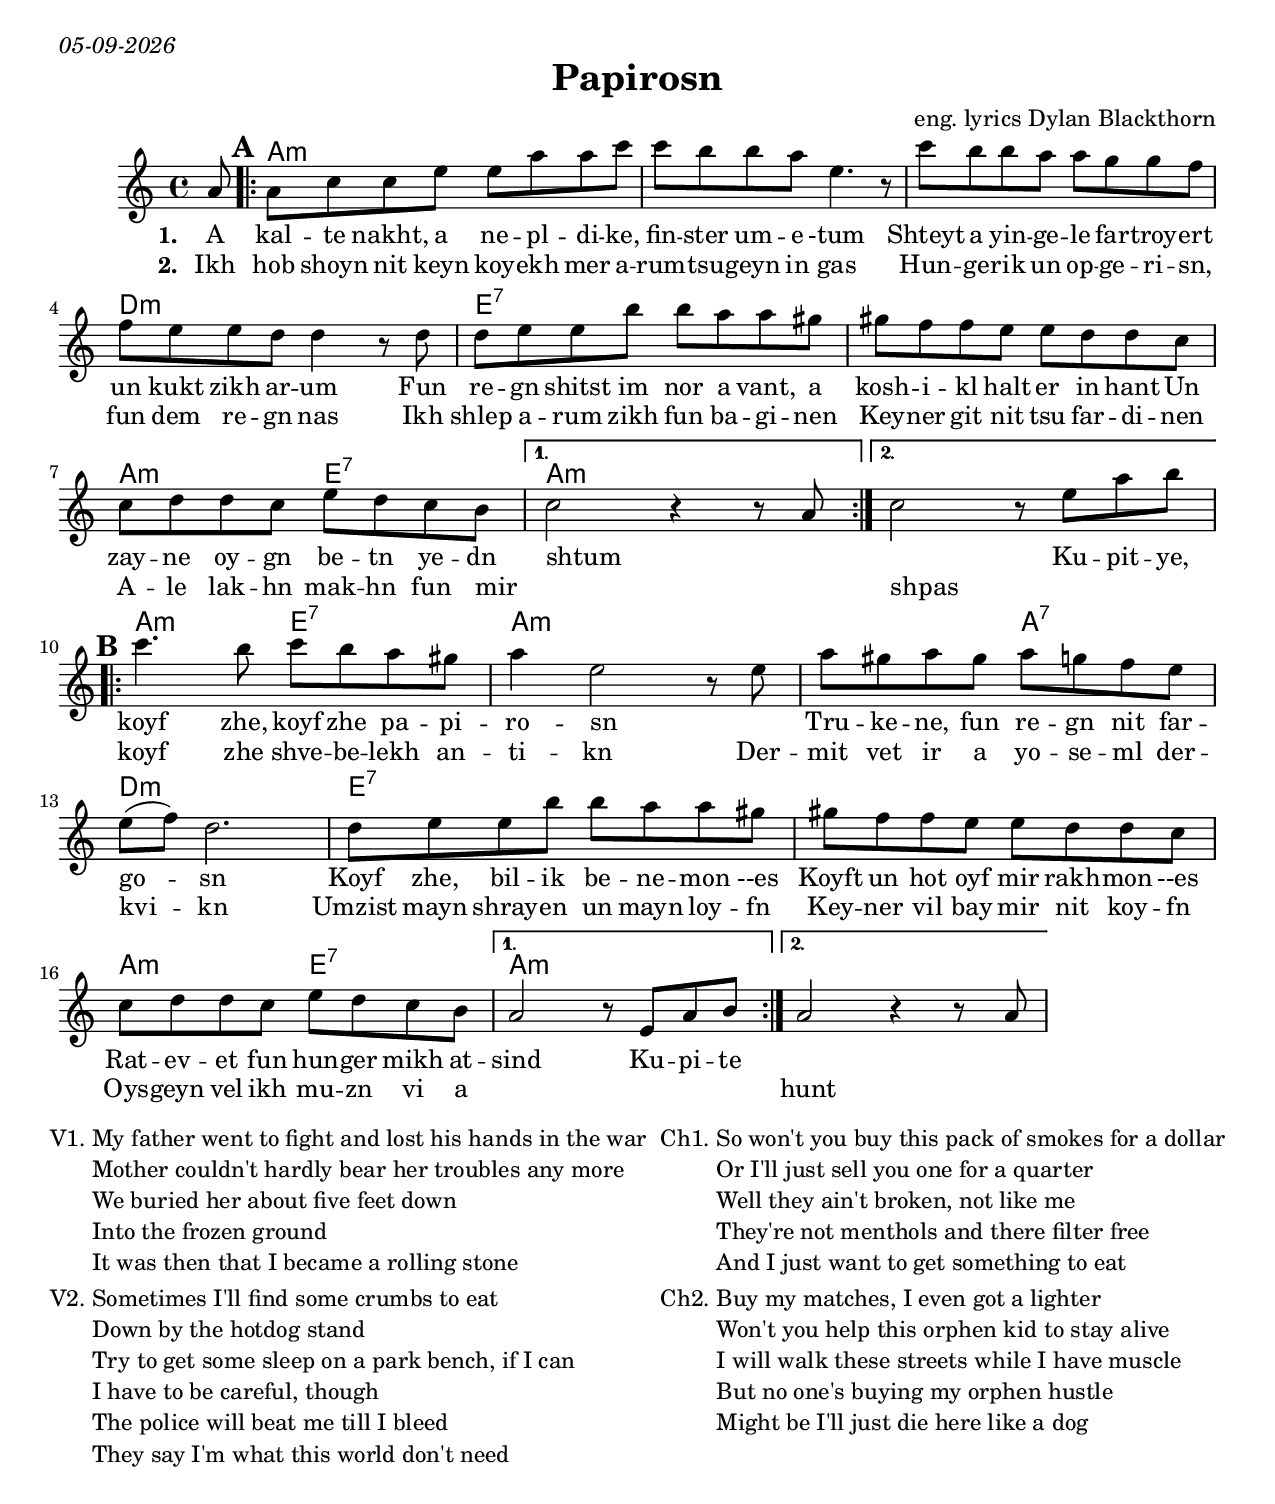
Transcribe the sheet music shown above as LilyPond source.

\version "2.18.0"
\include "english.ly"
\paper{
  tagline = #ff
  print-all-headers = ##t
  #(set-paper-size "letter")
}
date = #(strftime "%d-%m-%Y" (localtime (current-time)))

\markup{ \italic{ \date }  }

%\markup{ Got something to say? }

global = {
  \clef treble
  \key b \minor
  \time 4/4
  \set Score.markFormatter = #format-mark-box-alphabet
}

%#################################### Melody ########################
%melody =  \transpose c d \relative c' {  %transpose for clarinet
melody = \relative c'' {
  \global
  \partial 8 b8   %lead in notes

  \repeat volta 2{
    \mark \default
    b8 d d fs fs b b d
    d8 cs cs b fs4. r8
    d'8 cs cs b b a a g
    g8 fs fs e e4 r8 e

    e8 fs fs cs' cs b b as|
    as8 g g fs fs e e d
    d8 e e d fs e d cs
  }
  \alternative {
    { d2 r4 r8 b}
    { d2 r8 fs b cs}
  }
  \break
  \repeat volta 2{
    \mark \default
    d4. cs8 d cs b as
    b4 fs2 r8 fs
    b8 as b as b a g fs
    fs8(g) e2.

    e8 fs fs cs' cs b b as
    as g g fs fs e e d
    d e e d fs e d cs
  }

  \alternative {
    {b2 r8 fs b cs }
    {b2 r4 r8 b }
  }

}
%################################# Lyrics #####################
\addlyrics{ \set stanza = #"1. "
            A kal -- te nakht, a ne -- pl -- di -- ke, fin -- ster um -- e -tum
            Shteyt a yin -- ge -- le far -- troy -- ert un kukt zikh ar -- um
            Fun re -- gn shitst im nor a vant, a kosh -- i -- kl halt er in hant
            Un zay -- ne oy -- gn be -- tn ye -- dn shtum
            _ _
            Ku -- pit -- ye, koyf zhe, koyf zhe pa -- pi -- ro -- sn
            _ Tru -- ke -- ne, fun re -- gn nit far -- go -- sn
            Koyf zhe, bil -- ik be -- ne -- mon --es
            Koyft un hot oyf mir rakh -- mon --es
            Rat -- ev -- et fun hun -- ger mikh at -- sind
            Ku -- pi -- te
}

\addlyrics{ \set stanza = #"2. "
            Ikh hob shoyn nit keyn koy -- ekh mer a -- rum -- tsu -- geyn in gas
            Hun -- ge -- rik un op -- ge -- ri -- sn, fun dem re -- gn nas
            Ikh shlep a -- rum zikh fun ba -- gi -- nen
            Key -- ner git nit tsu far -- di -- nen
            A -- le lak -- hn mak -- hn fun mir _   _ shpas
            _  _ _
            koyf zhe shve -- be -- lekh an -- ti -- kn
            Der -- mit vet ir a yo -- se -- ml der -- kvi -- kn
            Umzist mayn shray -- en un mayn loy -- fn
            Key -- ner vil bay mir nit koy -- fn
            Oys -- geyn vel ikh mu -- zn vi a  _ _ _ _ _hunt
}
%################################# Chords #######################
harmonies = \chordmode {
  s8
  b1*3:m
  e1:m
  fs4*8:7
  b4*2:m fs2:7
  b1*2:m
  %b
  b2:m fs2:7
  b2*3:m
  b2:7
  e1:m
  fs4*8:7
  b4*2:m
  fs2:7
  b1*3:m

}

\score {
  \transpose b a
  <<
    \new ChordNames {
      \set chordChanges = ##f
      \harmonies
    }
    \new Staff   \melody
  >>
  \header{
    title= "Papirosn"
    subtitle=""
    composer= ""
    instrument =""
    arranger= "eng. lyrics Dylan Blackthorn"
  }
  \layout{indent = 1.0\cm}
  \midi {
    \tempo 4 = 120

    % \midi { }
  }
}

% more verses:
\markup{}
\markup {
  \fill-line {
    \hspace #0.1 % distance from left margin
    \column {
      \line { "V1."
              \column {
                "My father went to fight and lost his hands in the war"
                "Mother couldn't hardly bear her troubles any more"
                "We buried her about five feet down"
                "Into the frozen ground"
                "It was then that I became a rolling stone"
              }
      }
      \hspace #0.2 % vertical distance between verses
      \line { "V2."
              \column {
                "Sometimes I'll find some crumbs to eat"
                "Down by the hotdog stand"
                "Try to get some sleep on a park bench, if I can"
                "I have to be careful, though"
                "The police will beat me till I bleed"
                "They say I'm what this world don't need"
              }
      }
    }
    \hspace #0.1  % horiz. distance between columns
    \column {
      \line { "Ch1."
              \column {
                "So won't you buy this pack of smokes for a dollar"
                "Or I'll just sell you one for a quarter"
                "Well they ain't broken, not like me"
                "They're not menthols and there filter free"
                "And I just want to get something to eat"
              }
      }
      \hspace #0.2 % distance between verses
      \line { "Ch2."
              \column {
                "Buy my matches, I even got a lighter"
                "Won't you help this orphen kid to stay alive"
                "I will walk these streets while I have muscle"
                "But no one's buying my orphen hustle"
                "Might be I'll just die here like a dog"
              }
      }
    }
    \hspace #0.1 % distance to right margin
  }
}


%{
A kalte nakht, a nepldike, finster umetum
Shteyt a yingele fartroyert un kukt zikh arum
Fun regn shitst im nor a vant, a koshikl halt er in hant
Un zayne oygn betn yedn shtum

Ikh hob shoyn nit keyn koyekh mer arumtsugeyn in gas
Hungerik un opgerisn, fun dem regn nas
Ikh shlep arum zikh fun baginen
Keyner git nit tsu fardinen
Ale lakhn makhn fun mir shpas
{soc}
Kupitye, koyf zhe, koyf zhe papirosn
Trukene, fun regn nit fargosn
Koyf zhe, bilik benemones
Koyft un hot oyf mir rakhmones
Ratevet fun hunger mikh atsind

Kupitye, koyf zhe shvebelekh antikn
Dermit vet ir a yoseml derkvikn
Umzist mayn shrayen un mayn loyfn
Keyner vil bay mir nit koyfn
Oysgeyn vel ikh muzn vi a hint
{eoc}
Ikh hob gehat a shvesterl a kind fun der natur
Mit mir tsuzamen zikh geshlept hot zi a gantse yor
Mit ir geven iz mir fil gringer. Laykhter vern flegt der hinger
Ven ikh fleg a kuk ton nor oyf ir

Mit a mol gevorn iz zi shvakh un zeyer krank
Oyf mayne hent geshtorbn iz zi oyf a gasnbank
Un az ikh hob zi farloyrn, hob ikh alts ongevoryrn
Zol der toyt shoyn kumen oykh tsu mir
*******************************************
My father went to fight and lost his hands in the war
Mother couldn't hardly bear her troubles any more
We burried her about five feet down
Into the frozen ground
It was then that I became a rolling stone

Sometimes I'll find some crumbs to eat
Down by the hotdog stand
Try to get some sleep on a park bench, if I can
I have to be careful, though
The police will beat me till I bleed
They say I'm what this world don't need

So won't you buy this pack of smokes for a dollar
Or I'll just sell you one for a quarter
Well they ain't broken, not like me
They're not menthols and there filter free
And I just want to get something to eat

Buy my matches, I even got a lighter
Won't you help this orphen kid to stay alive
I will walk these streets while I have muscle
But no one's buying my orphen hustle
Might be I'll die here like a dog
%}